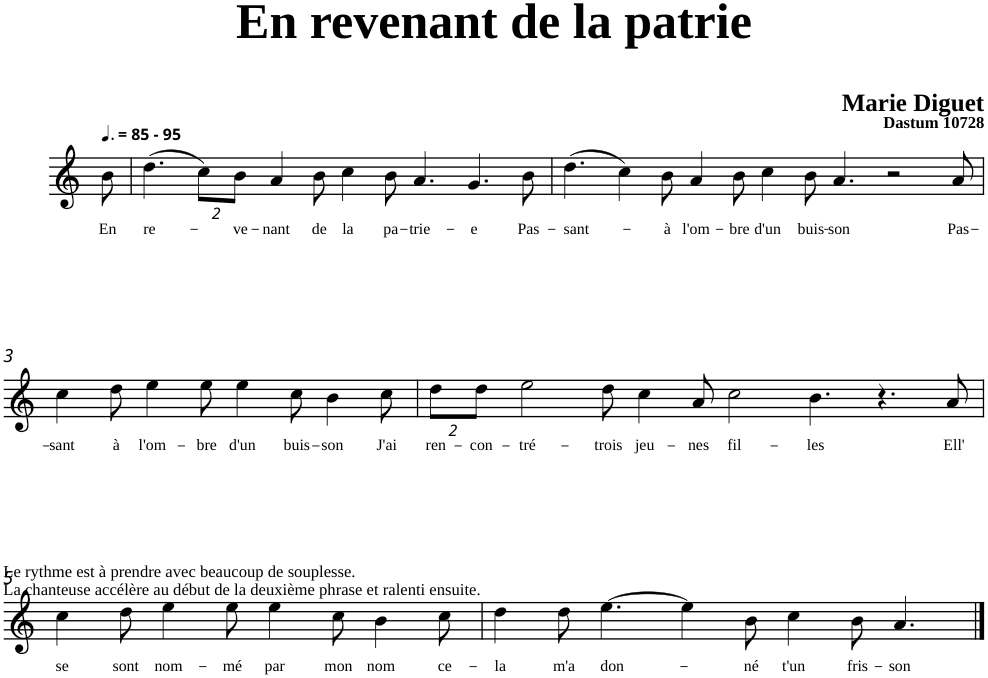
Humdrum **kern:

**kern	**text
*part1	*part1
*staff1	*staff1
*clefG2	*
*k[]	*
=	=
!LO:TX:a:B:t=- 95	!
!	!LO:LY:b
8b\	En
=1	=1
!	!LO:LY:b
(>4.dd\	re-
*Xbrackettup	*
16%3cc\L)	.
!	!LO:LY:b
16%3b\J	-ve-
!	!LO:LY:b
4a/	-nant
!	!LO:LY:b
8b\	de
!	!LO:LY:b
4cc\	la
!	!LO:LY:b
8b\	pa-
!	!LO:LY:b
4.a/	-trie-
!	!LO:LY:b
4.g/	-e
!	!LO:LY:b
8b\	Pas-
=2	=2
!	!LO:LY:b
(>4.dd\	-sant-
4cc\)	.
!	!LO:LY:b
8b\	-à
!	!LO:LY:b
4a/	l'om-
!	!LO:LY:b
8b\	-bre
!	!LO:LY:b
4cc\	d'un
!	!LO:LY:b
8b\	buis-
!	!LO:LY:b
4.a/	-son
2r	.
!	!LO:LY:b
8a/	Pas-
!!LO:LB:g=z
=3	=3
!	!LO:LY:b
4cc\	-sant
!	!LO:LY:b
8dd\	à
!	!LO:LY:b
4ee\	l'om-
!	!LO:LY:b
8ee\	-bre
!	!LO:LY:b
4ee\	d'un
!	!LO:LY:b
8cc\	buis-
!	!LO:LY:b
4b\	-son
!	!LO:LY:b
8cc\	J'ai
=4	=4
!	!LO:LY:b
16%3dd\L	ren-
!	!LO:LY:b
16%3dd\J	-con-
!	!LO:LY:b
2ee\	-tré-
!	!LO:LY:b
8dd\	-trois
!	!LO:LY:b
4cc\	jeu-
!	!LO:LY:b
8a/	-nes
!	!LO:LY:b
2cc\	fil-
!	!LO:LY:b
4.b\	-les
4.r	.
!	!LO:LY:b
8a/	Ell'
!!LO:LB:g=z
=5	=5
!	!LO:LY:b
4cc\	se
!	!LO:LY:b
8dd\	sont
!	!LO:LY:b
4ee\	nom-
!	!LO:LY:b
8ee\	-mé
!	!LO:LY:b
4ee\	par
!	!LO:LY:b
8cc\	mon
!	!LO:LY:b
4b\	nom
!	!LO:LY:b
8cc\	ce-
=6	=6
!	!LO:LY:b
4dd\	-la
!	!LO:LY:b
8dd\	m'a
!	!LO:LY:b
[4.ee\	don-
4ee\]	.
!	!LO:LY:b
8b\	-né
!	!LO:LY:b
4cc\	t'un
!	!LO:LY:b
8b\	fris-
!	!LO:LY:b
4.a/	-son
==	==
*-	*-
